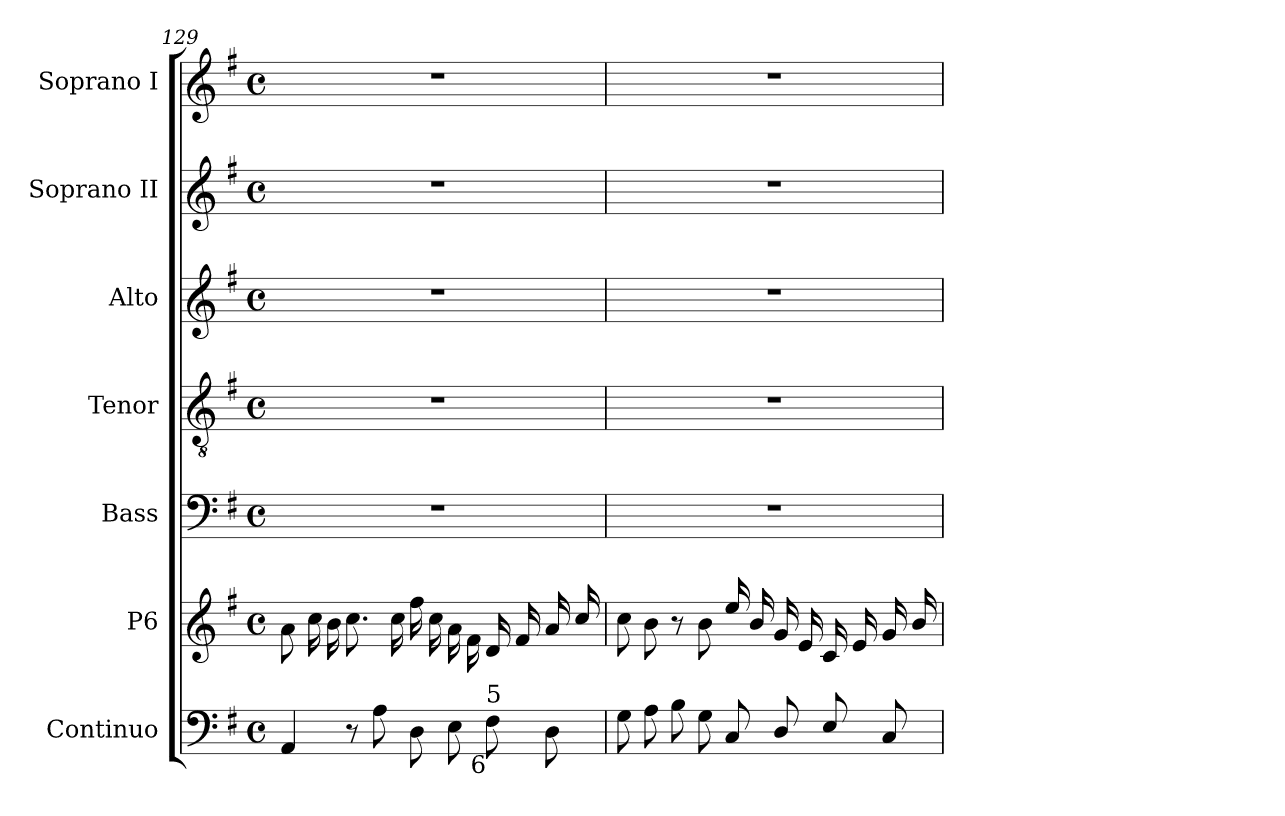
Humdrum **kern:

**kern	**kern	**kern	**kern	**kern	**kern	**kern
*part7	*part6	*part5	*part4	*part3	*part2	*part1
*staff7	*staff6	*staff5	*staff4	*staff3	*staff2	*staff1
*I"Continuo	*I"P6	*I"Bass	*I"Tenor	*I"Alto	*I"Soprano II	*I"Soprano I
*	*	*I'B.	*I'T.	*I'A.	*I'S.	*I'S.
*clefF4	*clefG2	*clefF4	*clefGv2	*clefG2	*clefG2	*clefG2
*	*	*	*ITrd7c12	*	*	*
*k[f#]	*k[f#]	*k[f#]	*k[f#]	*k[f#]	*k[f#]	*k[f#]
*G:	*G:	*G:	*G:	*G:	*G:	*G:
*M4/4	*M4/4	*M4/4	*M4/4	*M4/4	*M4/4	*M4/4
*met(c)	*met(c)	*met(c)	*met(c)	*met(c)	*met(c)	*met(c)
=129	=129	=129	=129	=129	=129	=129
4AAi/	8ai\	1r	1r	1r	1r	1r
.	16cci\	.	.	.	.	.
.	16bi\	.	.	.	.	.
8r	8.cci\	.	.	.	.	.
8Ai\	.	.	.	.	.	.
.	16cci\	.	.	.	.	.
8Di\	16ff#i\	.	.	.	.	.
.	16cci\	.	.	.	.	.
8Ei\	16ai\	.	.	.	.	.
.	16f#i\	.	.	.	.	.
!LO:TX:b:rj:t=6	!	!	!	!	!	!
!LO:TX:t=5	!	!	!	!	!	!
8F#i\	16di/	.	.	.	.	.
.	16f#i/	.	.	.	.	.
8Di\	16ai/	.	.	.	.	.
.	16cci/	.	.	.	.	.
=130	=130	=130	=130	=130	=130	=130
8Gi\	8cci\	1r	1r	1r	1r	1r
8Ai\	8bi\	.	.	.	.	.
8Bi\	8r	.	.	.	.	.
8Gi\	8bi\	.	.	.	.	.
8Ci/	16eei/	.	.	.	.	.
.	16bi/	.	.	.	.	.
8Di/	16gi/	.	.	.	.	.
.	16ei/	.	.	.	.	.
8Ei/	16ci/	.	.	.	.	.
.	16ei/	.	.	.	.	.
8Ci/	16gi/	.	.	.	.	.
.	16bi/	.	.	.	.	.
=	=	=	=	=	=	=
*-	*-	*-	*-	*-	*-	*-
